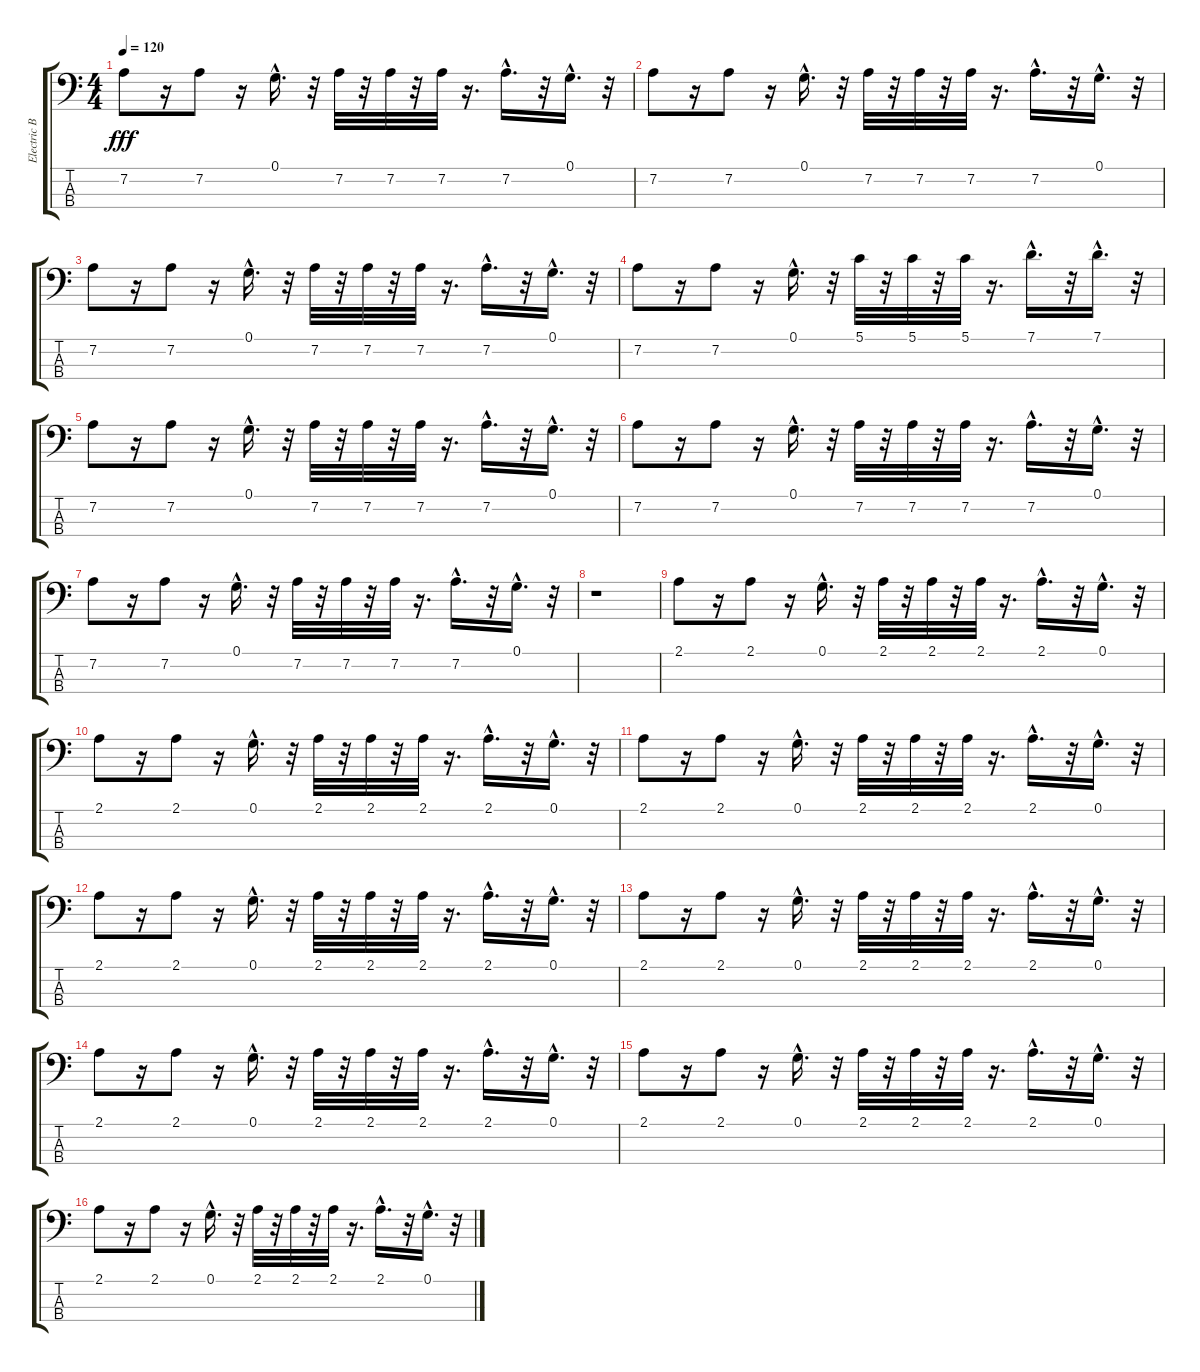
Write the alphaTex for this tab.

\track ("Electric Bass" "Electric B") {instrument electricbassfinger}
\staff {score tabs}
\tuning (G2 D2 A1 E1) {hide}
\ts (4 4)
\tempo 120
\clef f4
\ks c
7.2.8{dy fff} r.16 7.2.8 r.16 0.1{hac}.16{d} r.32 7.2.32 r.32 7.2.32 r.32 7.2.32 r.16{d} 7.2{hac}.16{d} r.32 0.1{hac}.16{d} r.32 |
7.2.8 r.16 7.2.8 r.16 0.1{hac}.16{d} r.32 7.2.32 r.32 7.2.32 r.32 7.2.32 r.16{d} 7.2{hac}.16{d} r.32 0.1{hac}.16{d} r.32 |
7.2.8 r.16 7.2.8 r.16 0.1{hac}.16{d} r.32 7.2.32 r.32 7.2.32 r.32 7.2.32 r.16{d} 7.2{hac}.16{d} r.32 0.1{hac}.16{d} r.32 |
7.2.8 r.16 7.2.8 r.16 0.1{hac}.16{d} r.32 5.1.32 r.32 5.1.32 r.32 5.1.32 r.16{d} 7.1{hac}.16{d} r.32 7.1{hac}.16{d} r.32 |
7.2.8 r.16 7.2.8 r.16 0.1{hac}.16{d} r.32 7.2.32 r.32 7.2.32 r.32 7.2.32 r.16{d} 7.2{hac}.16{d} r.32 0.1{hac}.16{d} r.32 |
7.2.8 r.16 7.2.8 r.16 0.1{hac}.16{d} r.32 7.2.32 r.32 7.2.32 r.32 7.2.32 r.16{d} 7.2{hac}.16{d} r.32 0.1{hac}.16{d} r.32 |
7.2.8 r.16 7.2.8 r.16 0.1{hac}.16{d} r.32 7.2.32 r.32 7.2.32 r.32 7.2.32 r.16{d} 7.2{hac}.16{d} r.32 0.1{hac}.16{d} r.32 |
r.1 |
2.1.8 r.16 2.1.8 r.16 0.1{hac}.16{d} r.32 2.1.32 r.32 2.1.32 r.32 2.1.32 r.16{d} 2.1{hac}.16{d} r.32 0.1{hac}.16{d} r.32 |
2.1.8 r.16 2.1.8 r.16 0.1{hac}.16{d} r.32 2.1.32 r.32 2.1.32 r.32 2.1.32 r.16{d} 2.1{hac}.16{d} r.32 0.1{hac}.16{d} r.32 |
2.1.8 r.16 2.1.8 r.16 0.1{hac}.16{d} r.32 2.1.32 r.32 2.1.32 r.32 2.1.32 r.16{d} 2.1{hac}.16{d} r.32 0.1{hac}.16{d} r.32 |
2.1.8 r.16 2.1.8 r.16 0.1{hac}.16{d} r.32 2.1.32 r.32 2.1.32 r.32 2.1.32 r.16{d} 2.1{hac}.16{d} r.32 0.1{hac}.16{d} r.32 |
2.1.8 r.16 2.1.8 r.16 0.1{hac}.16{d} r.32 2.1.32 r.32 2.1.32 r.32 2.1.32 r.16{d} 2.1{hac}.16{d} r.32 0.1{hac}.16{d} r.32 |
2.1.8 r.16 2.1.8 r.16 0.1{hac}.16{d} r.32 2.1.32 r.32 2.1.32 r.32 2.1.32 r.16{d} 2.1{hac}.16{d} r.32 0.1{hac}.16{d} r.32 |
2.1.8 r.16 2.1.8 r.16 0.1{hac}.16{d} r.32 2.1.32 r.32 2.1.32 r.32 2.1.32 r.16{d} 2.1{hac}.16{d} r.32 0.1{hac}.16{d} r.32 |
2.1.8 r.16 2.1.8 r.16 0.1{hac}.16{d} r.32 2.1.32 r.32 2.1.32 r.32 2.1.32 r.16{d} 2.1{hac}.16{d} r.32 0.1{hac}.16{d} r.32
